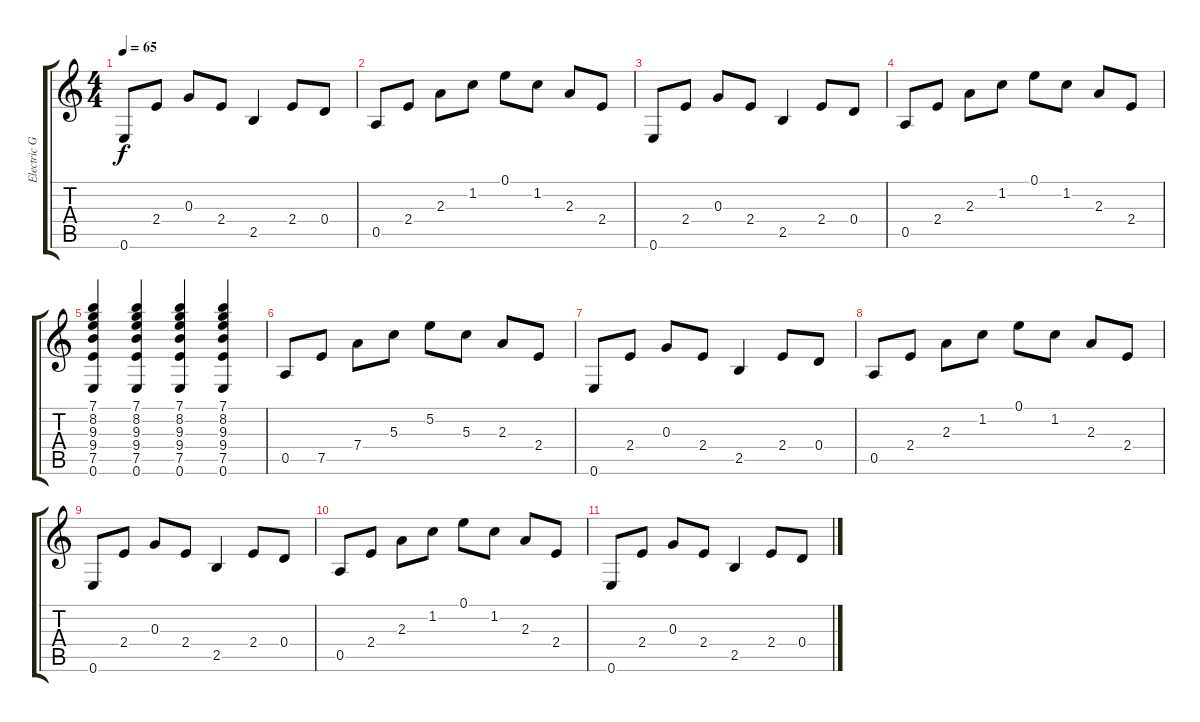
\track ("Electric Guitar 2" "Electric G") {instrument electricguitarclean}
\staff {score tabs}
\tuning (E4 B3 G3 D3 A2 E2) {hide}
\ts (4 4)
\tempo 65
\clef g2
\ks c
0.6.8{dy f} 2.4.8 0.3.8 2.4.8 2.5.4 2.4.8 0.4.8 |
0.5.8 2.4.8 2.3.8 1.2.8 0.1.8 1.2.8 2.3.8 2.4.8 |
0.6.8 2.4.8 0.3.8 2.4.8 2.5.4 2.4.8 0.4.8 |
0.5.8 2.4.8 2.3.8 1.2.8 0.1.8 1.2.8 2.3.8 2.4.8 |
(7.1 8.2 9.3 9.4 7.5 0.6).4 (7.1 8.2 9.3 9.4 7.5 0.6).4 (7.1 8.2 9.3 9.4 7.5 0.6).4 (7.1 8.2 9.3 9.4 7.5 0.6).4 |
0.5.8 7.5.8 7.4.8 5.3.8 5.2.8 5.3.8 2.3.8 2.4.8 |
0.6.8 2.4.8 0.3.8 2.4.8 2.5.4 2.4.8 0.4.8 |
0.5.8 2.4.8 2.3.8 1.2.8 0.1.8 1.2.8 2.3.8 2.4.8 |
0.6.8 2.4.8 0.3.8 2.4.8 2.5.4 2.4.8 0.4.8 |
0.5.8 2.4.8 2.3.8 1.2.8 0.1.8 1.2.8 2.3.8 2.4.8 |
0.6.8 2.4.8 0.3.8 2.4.8 2.5.4 2.4.8 0.4.8
